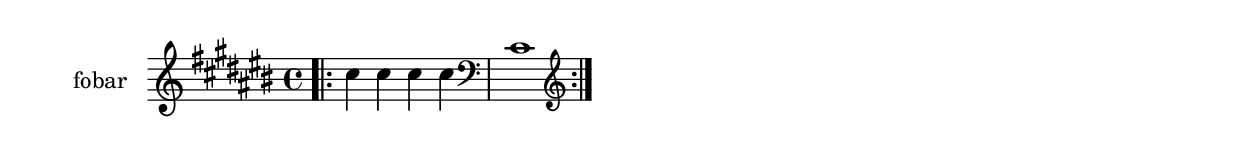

\version "2.1.22"
\header {

    texidoc = "Distances between prefatory items (eg. clef, bar, etc.)
   are done using engraving standard distances.  These distances
   depend on which items are combined."

}

\score { \notes \relative c'' {
	\set Staff.instrument =  "fobar"
	\bar "||:"
	\key cis \major
	cis4 cis4 cis4 cis4 \clef bass  cis,1
	\clef treble
	\bar ":|"
}
\paper  { raggedright = ##t}
}

